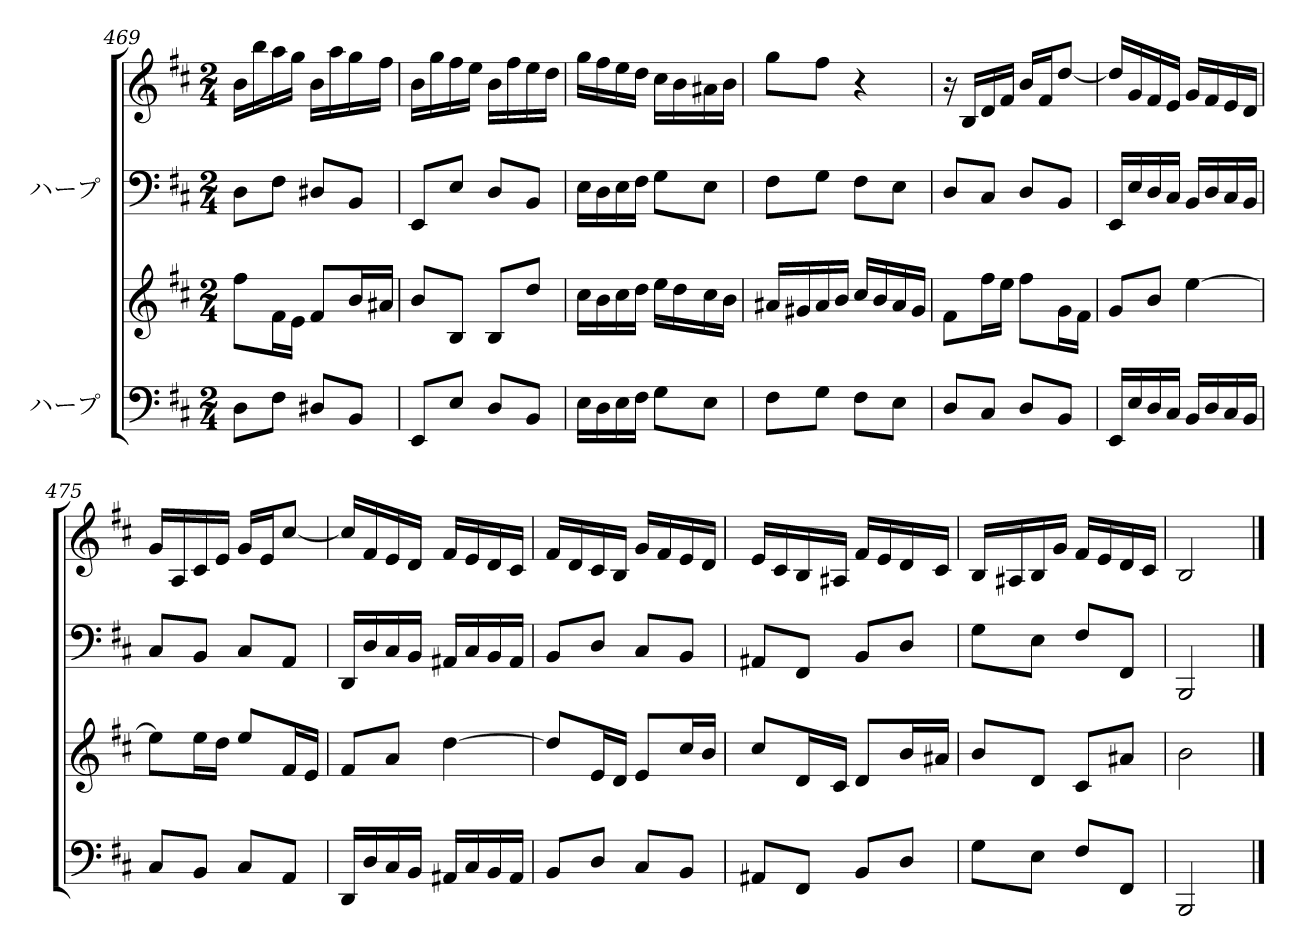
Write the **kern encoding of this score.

**kern	**kern	**kern	**kern
*part2	*part2	*part1	*part1
*staff4	*staff3	*staff2	*staff1
*I"ハープ	*	*I"ハープ	*
*clefF4	*clefG2	*clefF4	*clefG2
*k[f#c#]	*k[f#c#]	*k[f#c#]	*k[f#c#]
*M2/4	*M2/4	*M2/4	*M2/4
=469	=469	=469	=469
8D\L	8ff#\L	8D\L	16b\LL
.	.	.	16bb\
8F#\J	16f#\L	8F#\J	16aa\
.	16e\JJ	.	16gg\JJ
8D#X/L	8f#/L	8D#X/L	16b\LL
.	.	.	16aa\
8BB/J	16b/L	8BB/J	16gg\
.	16a#X/JJ	.	16ff#\JJ
=470	=470	=470	=470
8EE/L	8b/L	8EE/L	16b\LL
.	.	.	16gg\
8E/J	8B/J	8E/J	16ff#\
.	.	.	16ee\JJ
8D/L	8B/L	8D/L	16b\LL
.	.	.	16ff#\
8BB/J	8dd/J	8BB/J	16ee\
.	.	.	16dd\JJ
=471	=471	=471	=471
16E\LL	16cc#\LL	16E\LL	16gg\LL
16D\	16b\	16D\	16ff#\
16E\	16cc#\	16E\	16ee\
16F#\JJ	16dd\JJ	16F#\JJ	16dd\JJ
8G\L	16ee\LL	8G\L	16cc#\LL
.	16dd\	.	16b\
8E\J	16cc#\	8E\J	16a#X\
.	16b\JJ	.	16b\JJ
!!LO:LB:g=z
=472	=472	=472	=472
8F#\L	16a#X/LL	8F#\L	8gg\L
.	16g#X/	.	.
8G\J	16a#/	8G\J	8ff#\J
.	16b/JJ	.	.
8F#\L	16cc#/LL	8F#\L	4r
.	16b/	.	.
8E\J	16a#/	8E\J	.
.	16g#/JJ	.	.
=473	=473	=473	=473
8D/L	8f#\L	8D/L	16r
.	.	.	16B/LL
8C#/J	16ff#\L	8C#/J	16d/
.	16ee\JJ	.	16f#/JJ
8D/L	8ff#\L	8D/L	16b/LL
.	.	.	16f#/J
8BB/J	16g\L	8BB/J	[8dd/J
.	16f#\JJ	.	.
=474	=474	=474	=474
16EE/LL	8g/L	16EE/LL	16dd/LL]
16E/	.	16E/	16g/
16D/	8b/J	16D/	16f#/
16C#/JJ	.	16C#/JJ	16e/JJ
16BB/LL	[4ee\	16BB/LL	16g/LL
16D/	.	16D/	16f#/
16C#/	.	16C#/	16e/
16BB/JJ	.	16BB/JJ	16d/JJ
=475	=475	=475	=475
8C#/L	8ee\L]	8C#/L	16g/LL
.	.	.	16A/
8BB/J	16ee\L	8BB/J	16c#/
.	16dd\JJ	.	16e/JJ
8C#/L	8ee/L	8C#/L	16g/LL
.	.	.	16e/J
8AA/J	16f#/L	8AA/J	[8cc#/J
.	16e/JJ	.	.
=476	=476	=476	=476
16DD/LL	8f#/L	16DD/LL	16cc#/LL]
16D/	.	16D/	16f#/
16C#/	8a/J	16C#/	16e/
16BB/JJ	.	16BB/JJ	16d/JJ
16AA#X/LL	[4dd\	16AA#X/LL	16f#/LL
16C#/	.	16C#/	16e/
16BB/	.	16BB/	16d/
16AA#/JJ	.	16AA#/JJ	16c#/JJ
!!LO:PB:g=z
=477	=477	=477	=477
8BB/L	8dd/L]	8BB/L	16f#/LL
.	.	.	16d/
8D/J	16e/L	8D/J	16c#/
.	16d/JJ	.	16B/JJ
8C#/L	8e/L	8C#/L	16g/LL
.	.	.	16f#/
8BB/J	16cc#/L	8BB/J	16e/
.	16b/JJ	.	16d/JJ
=478	=478	=478	=478
8AA#X/L	8cc#/L	8AA#X/L	16e/LL
.	.	.	16c#/
8FF#/J	16d/L	8FF#/J	16B/
.	16c#/JJ	.	16A#X/JJ
8BB/L	8d/L	8BB/L	16f#/LL
.	.	.	16e/
8D/J	16b/L	8D/J	16d/
.	16a#X/JJ	.	16c#/JJ
=479	=479	=479	=479
8G\L	8b/L	8G\L	16B/LL
.	.	.	16A#X/
8E\J	8d/J	8E\J	16B/
.	.	.	16g/JJ
8F#/L	8c#/L	8F#/L	16f#/LL
.	.	.	16e/
8FF#/J	8a#X/J	8FF#/J	16d/
.	.	.	16c#/JJ
=480	=480	=480	=480
2BBB/	2b\	2BBB/	2B/
==	==	==	==
*-	*-	*-	*-
